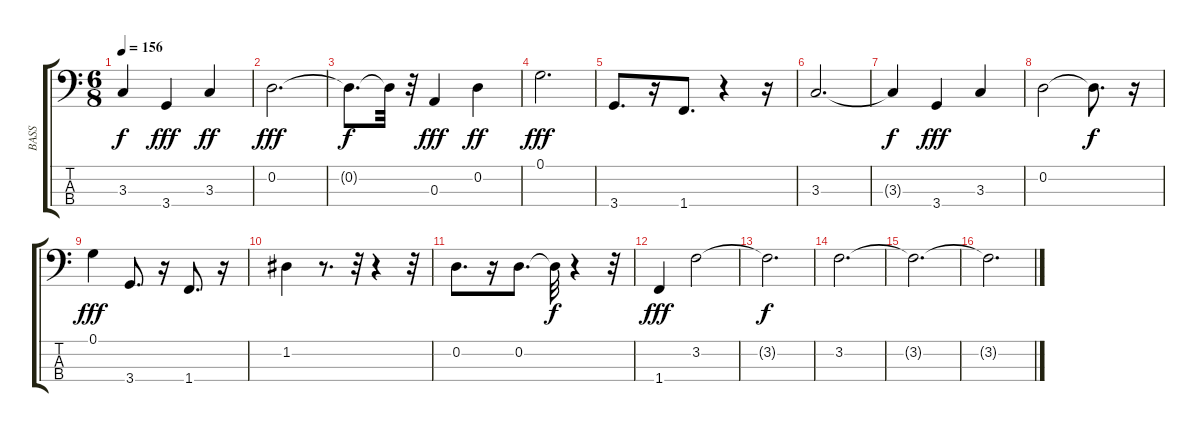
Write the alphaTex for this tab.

\track ("BASS" "BASS") {instrument acousticbass}
\staff {score tabs}
\tuning (G2 D2 A1 E1) {hide}
\ts (6 8)
\tempo 156
\clef f4
\ks c
3.3{t}.4{dy f} 3.4.4{dy fff} 3.3.4{dy ff} |
0.2.2{d dy fff} |
0.2{t}.8{d dy f} 0.2{t}.32 r.32 0.3.4{dy fff} 0.2.4{dy ff} |
0.1.2{d dy fff} |
3.4.8{d} r.16 1.4.8{d} r.4 r.16 |
3.3.2{d} |
3.3{t}.4{dy f} 3.4.4{dy fff} 3.3.4 |
0.2.2 0.2{t}.8{d dy f} r.16 |
0.1.4{dy fff} 3.4.8{d} r.16 1.4.8{d} r.16 |
1.2.4 r.8{d} r.32 r.4 r.32 |
0.2.8{d} r.16 0.2.8{d} 0.2{t}.32{dy f} r.4 r.32 |
1.4.4{dy fff} 3.2.2 |
3.2{t}.2{d dy f} |
3.2.2{d} |
3.2{t}.2{d} |
3.2{t}.2{d}
